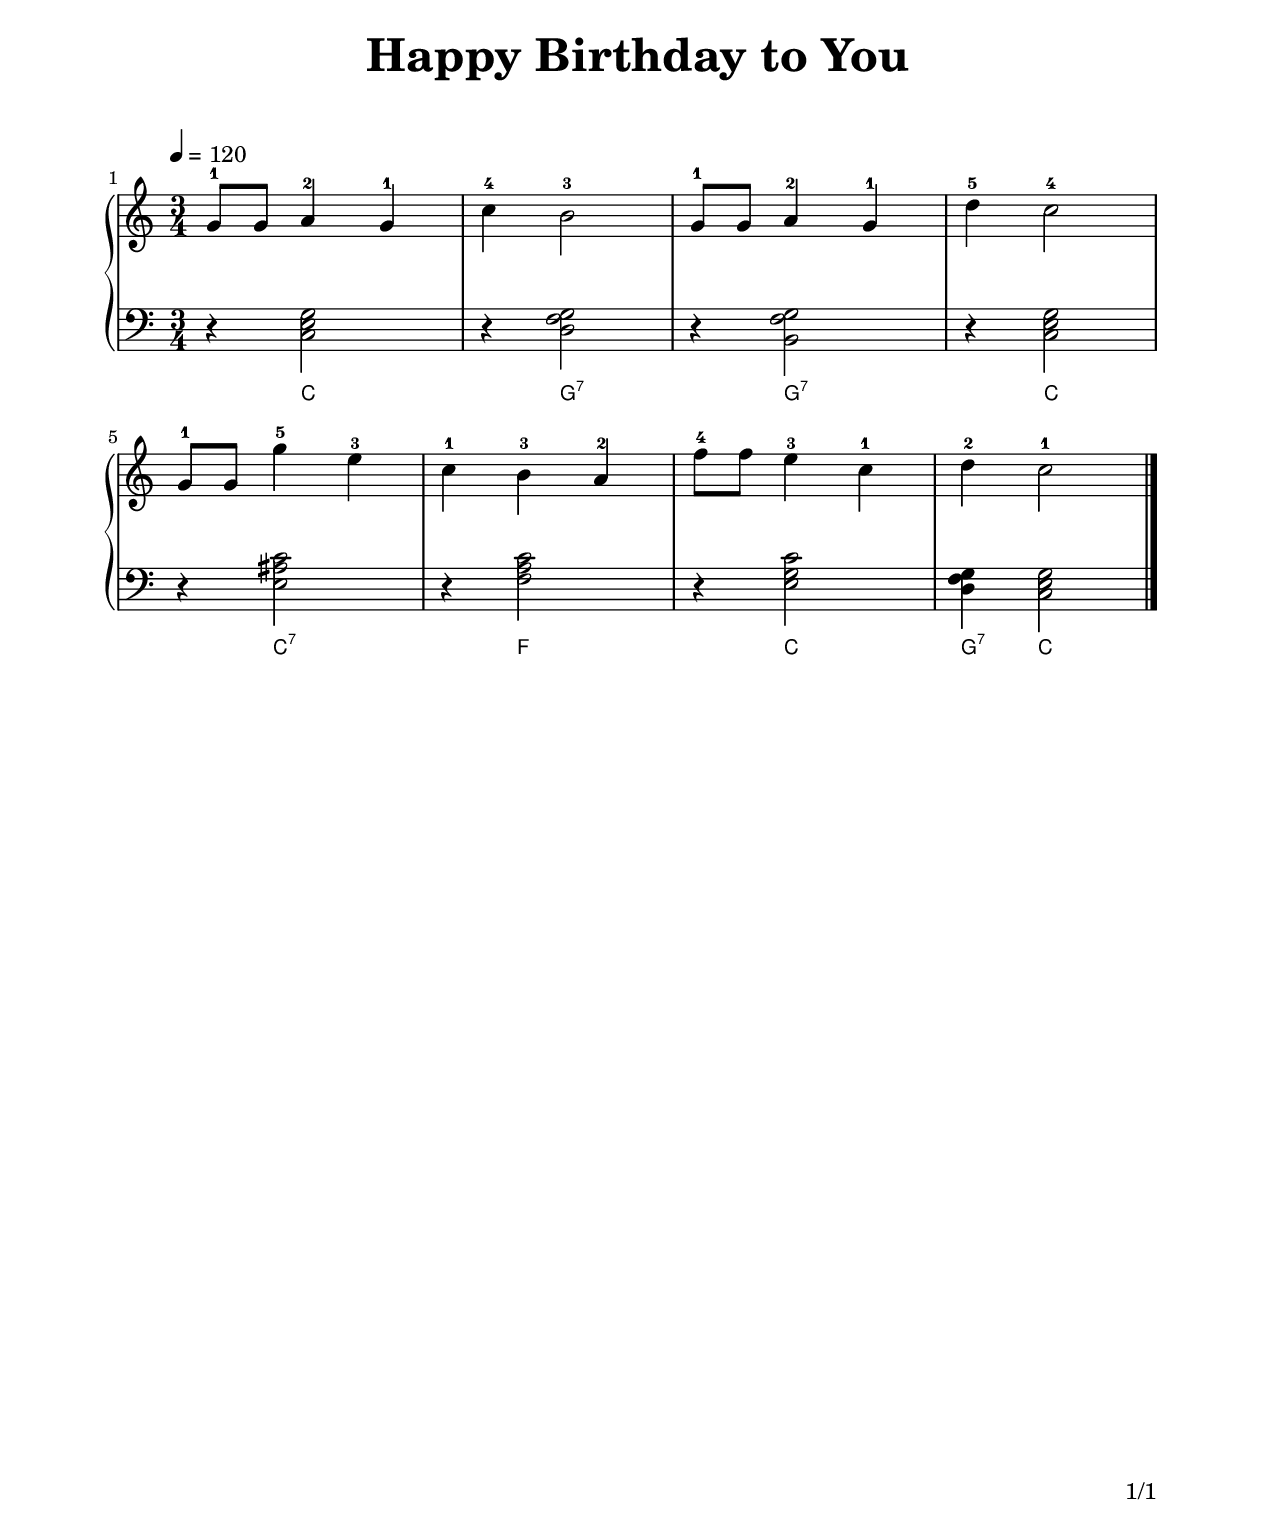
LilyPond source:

\version "2.24.3"
\include "../settings.v1.ly"

\header {
  title = \markup \override #'((font-size . 6)) "Happy Birthday to You"
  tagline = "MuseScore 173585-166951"
}

\paper {
  total-page = 1
}

\markup \vspace #1.25

\score {
  \new PianoStaff <<
    \new Staff {
      \tempo 4 = 120
      \clef treble
      \key c \major
      \time 3/4
      
      g'8^1 g'8 a'4^2  g'4^1  | c''4^4 b'2^3       | g'8^1  g'8  a'4^2  g'4^1  | d''4^5 c''2^4 | \break
      g'8^1 g'8 g''4^5 e''4^3 | c''4^1 b'4^3 a'4^2 | f''8^4 f''8 e''4^3 c''4^1 | d''4^2 c''2^1 | \bar "|."
    }
    \new Staff {
      \clef bass
      \key c \major
      \time 3/4
      
      r4 <c e  g >2 | r4 <d f g >2 | r4 <b, f g >2 | r4       <c e g>2 |
      r4 <e as c'>2 | r4 <f a c'>2 | r4 <e  g c'>2 | <d f g>4 <c e g>2 |
    }
    \chords {
      r4 c2   | r4 g2:7 | r4 g2:7 | r4   c2 |
      r4 c2:7 | r4 f2   | r4 c2   | g4:7 c2 |
    }
  >>
  \layout {}
  \midi {}
}
